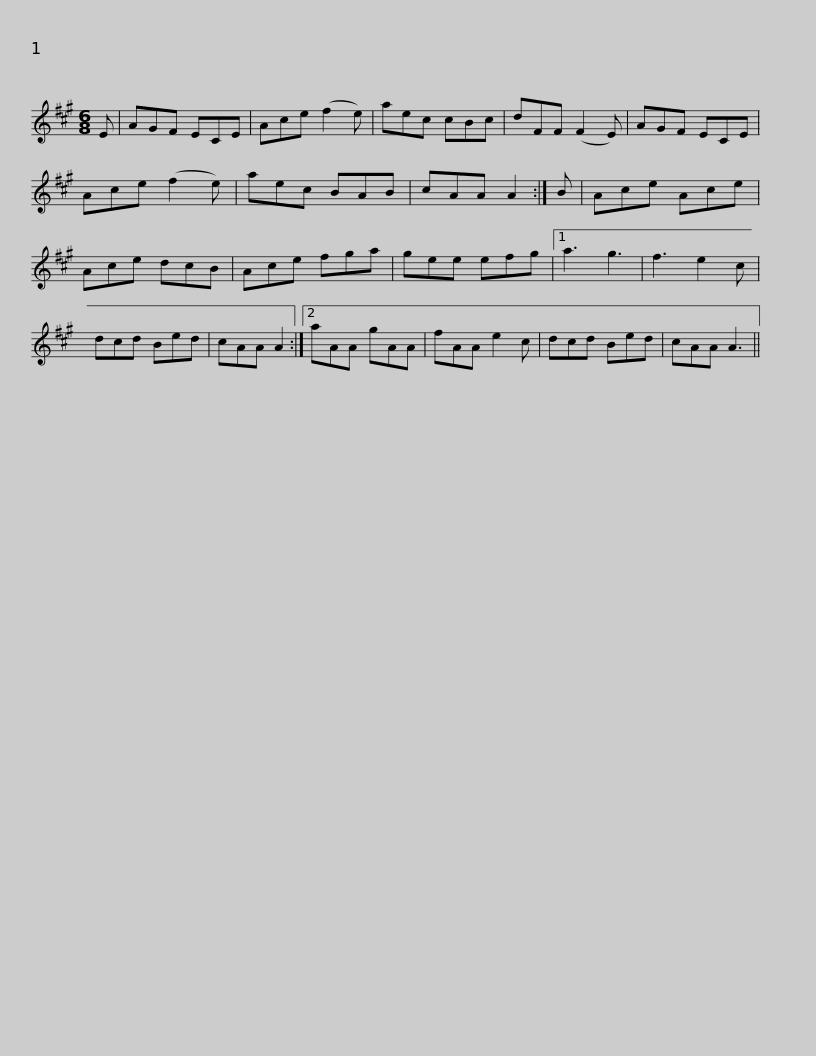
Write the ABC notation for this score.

X:1
L:1/8
M:6/8
I:linebreak $
K:A
V:1 treble
V:1
 E | AGF ECE | Ace (f2 e) | aec cBc | dFF (F2 E) | %5
 AGF ECE | Ace (f2 e) | aec BAB |$ cAA A2 :| B | %10
 Ace Ace | Ace dcB | Ace fga | gee efg |1 a3 g3 | %15
 f3 e2 c | dcd Bed |$ cAA A2 :|2 aAA gAA | fAA e2 c | %20
 dcd Bed | cAA A3 || %22
